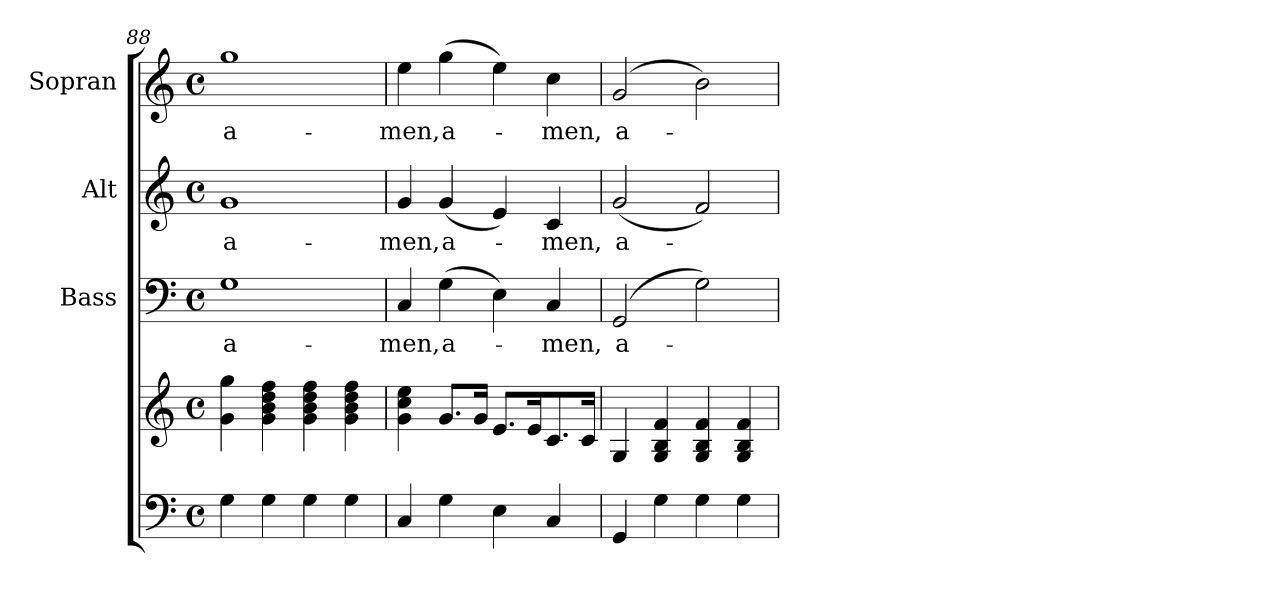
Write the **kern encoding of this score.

**kern	**kern	**kern	**text	**kern	**text	**kern	**text
*part4	*part4	*part3	*part3	*part2	*part2	*part1	*part1
*staff5	*staff4	*staff3	*staff3	*staff2	*staff2	*staff1	*staff1
*	*	*I"Bass	*	*I"Alt	*	*I"Sopran	*
*	*	*I'B.	*	*I'A.	*	*I'S.	*
*clefF4	*clefG2	*clefF4	*	*clefG2	*	*clefG2	*
*k[]	*k[]	*k[]	*	*k[]	*	*k[]	*
*C:	*C:	*C:	*	*C:	*	*C:	*
*M4/4	*M4/4	*M4/4	*	*M4/4	*	*M4/4	*
*met(c)	*met(c)	*met(c)	*	*met(c)	*	*met(c)	*
=88	=88	=88	=88	=88	=88	=88	=88
!	!	!	!LO:LY:b	!	!LO:LY:b	!	!LO:LY:b
4G\	4g\ 4gg\	1G	a-	1g	a-	1gg	a-
4G\	4g\ 4b\ 4dd\ 4ff\	.	.	.	.	.	.
4G\	4g\ 4b\ 4dd\ 4ff\	.	.	.	.	.	.
4G\	4g\ 4b\ 4dd\ 4ff\	.	.	.	.	.	.
=89	=89	=89	=89	=89	=89	=89	=89
!	!	!	!LO:LY:b	!	!LO:LY:b	!	!LO:LY:b
4C/	4g\ 4cc\ 4ee\	4C/	-men,	4g/	-men,	4ee\	-men,
!	!	!	!LO:LY:b	!	!LO:LY:b	!	!LO:LY:b
4G\	8.g/L	(>4G\	a-	(<4g/	a-	(>4gg\	a-
.	16g/Jk	.	.	.	.	.	.
4E\	8.e/L	4E\)	.	4e/)	.	4ee\)	.
.	16e/k	.	.	.	.	.	.
!	!	!	!LO:LY:b	!	!LO:LY:b	!	!LO:LY:b
4C/	8.c/	4C/	-men,	4c/	-men,	4cc\	-men,
.	16c/Jk	.	.	.	.	.	.
=90	=90	=90	=90	=90	=90	=90	=90
!	!	!	!LO:LY:b	!	!LO:LY:b	!	!LO:LY:b
4GG/	4G/	(2GG/	a-	(<2g/	a-	(2g/	a-
4G\	4G/ 4B/ 4f/	.	.	.	.	.	.
4G\	4G/ 4B/ 4f/	2G\)	.	2f/)	.	2b\)	.
4G\	4G/ 4B/ 4f/	.	.	.	.	.	.
=	=	=	=	=	=	=	=
*-	*-	*-	*-	*-	*-	*-	*-
